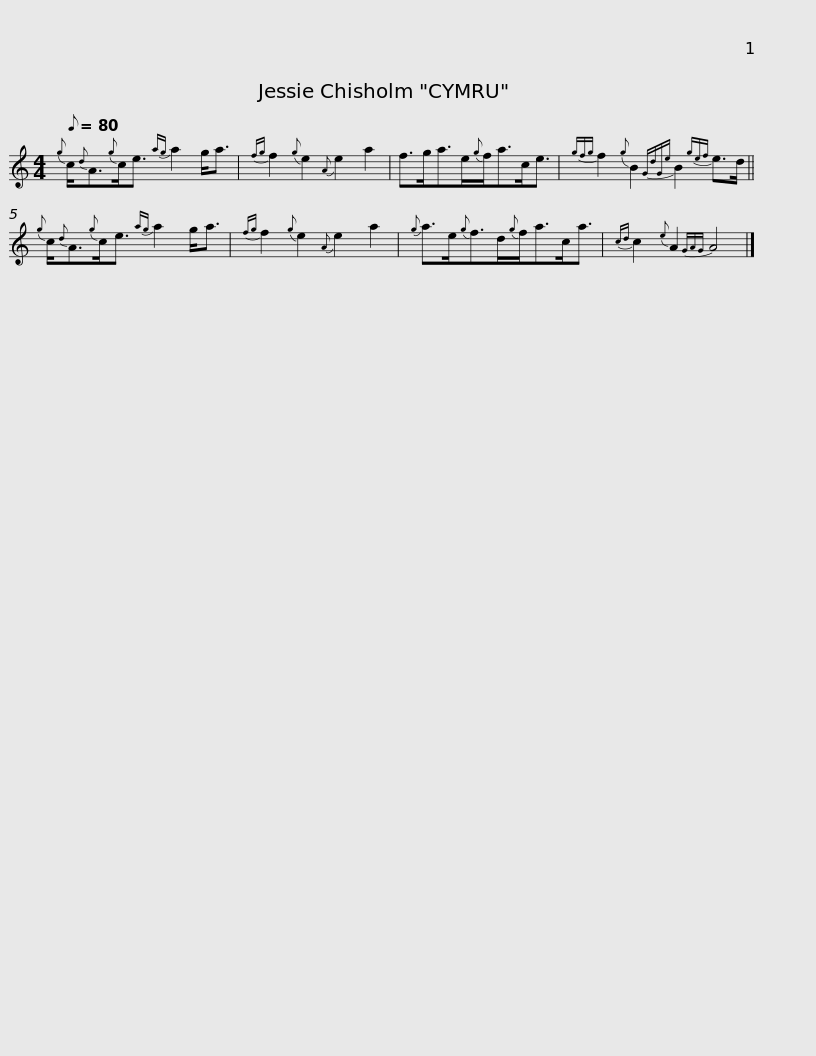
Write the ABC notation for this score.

X:1
L:1/8
Q:1/8=80
M:4/4
I:linebreak $
K:C
V:1 treble
V:1
{g} c/{d}A3/2{g}c<e{ag} a2 g<a |{fg} f2{g} e2{A} e2 a2 | f>ga>e{g}f<ac<e |{gfg} f2{g} B2{GdGe} B2{gef} e>d ||${g} c/{d}A3/2{g}c<e{ag} a2 g<a | %5
{fg} f2{g} e2{A} e2 a2 |{g} a>e{g}f>d{g}f<ac<a |{cd} c2{e} A2{GAG} A4 |] %8
